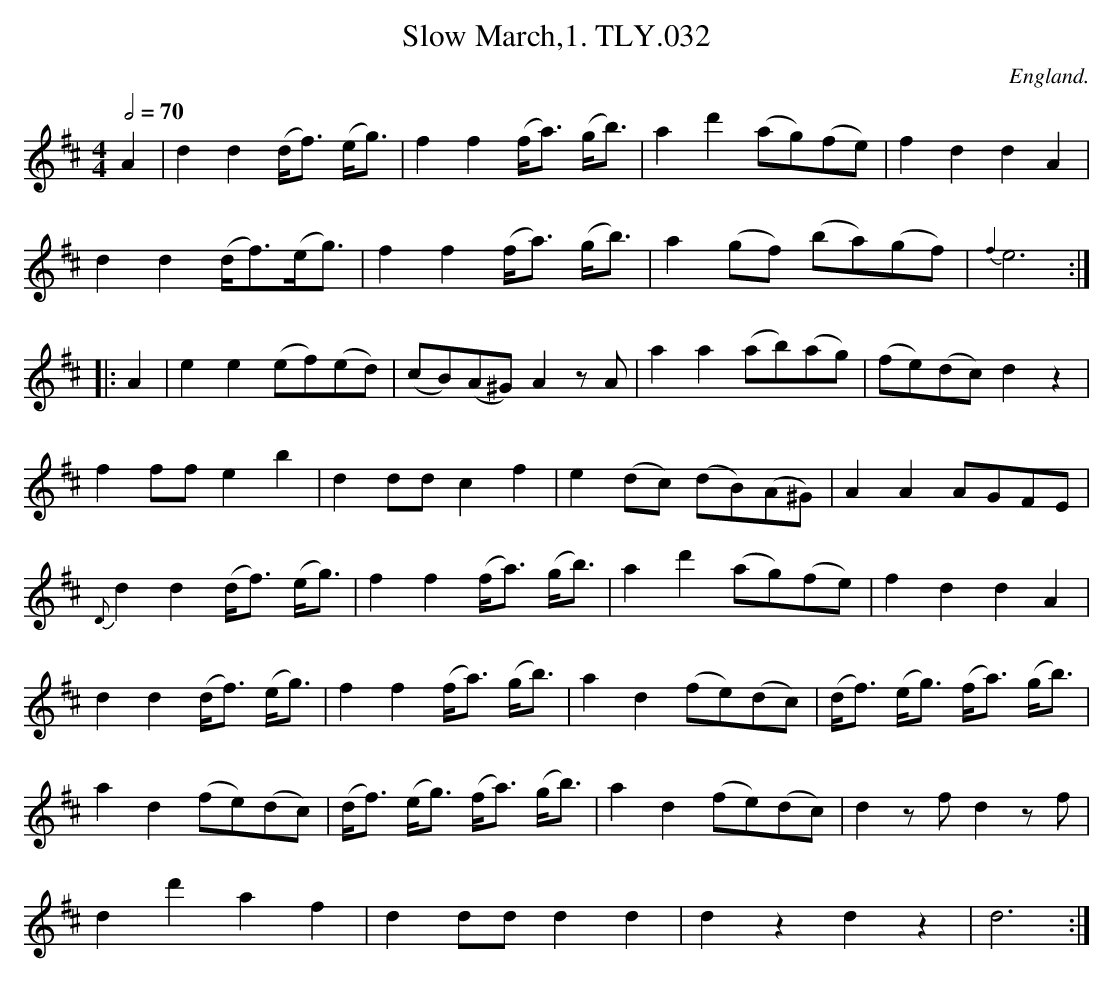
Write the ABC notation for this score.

X:1
T:Slow March,1. TLY.032
L:1/8
M:4/4
O:England.
Q:1/2=70
K:D
A2|d2d2 (d<f) (e<g)|f2f2 (f<a) (g<b)|a2d'2 (ag)(fe)|f2d2d2A2|!
d2d2 (d<f)(e<g)|f2f2 (f<a) (g<b)|a2 (gf) (ba)(gf)|{f2}e6:|!
|:A2|e2e2(ef)(ed)|(cB)(A^G) A2 z A|a2a2 (ab)(ag)|(fe)(dc) d2 z2|!
f2 ff e2b2|d2ddc2f2|e2 (dc) (dB)(A^G)|A2A2 AGFE|!
{D}d2d2 (d<f) (e<g)|f2f2 (f<a) (g<b)|a2d'2 (ag)(fe)|f2d2d2A2|!
d2d2 (d<f) (e<g)|f2f2 (f<a) (g<b)|a2d2 (fe)(dc)|\
(d<f) (e<g) (f<a) (g<b)|!
a2d2 (fe)(dc)|(d<f) (e<g) (f<a) (g<b)|a2d2(fe)(dc)|d2 z fd2 z f|!
d2 d'2 a2 f2|d2 dd d2d2|d2 z2 d2 z2|d6:|
